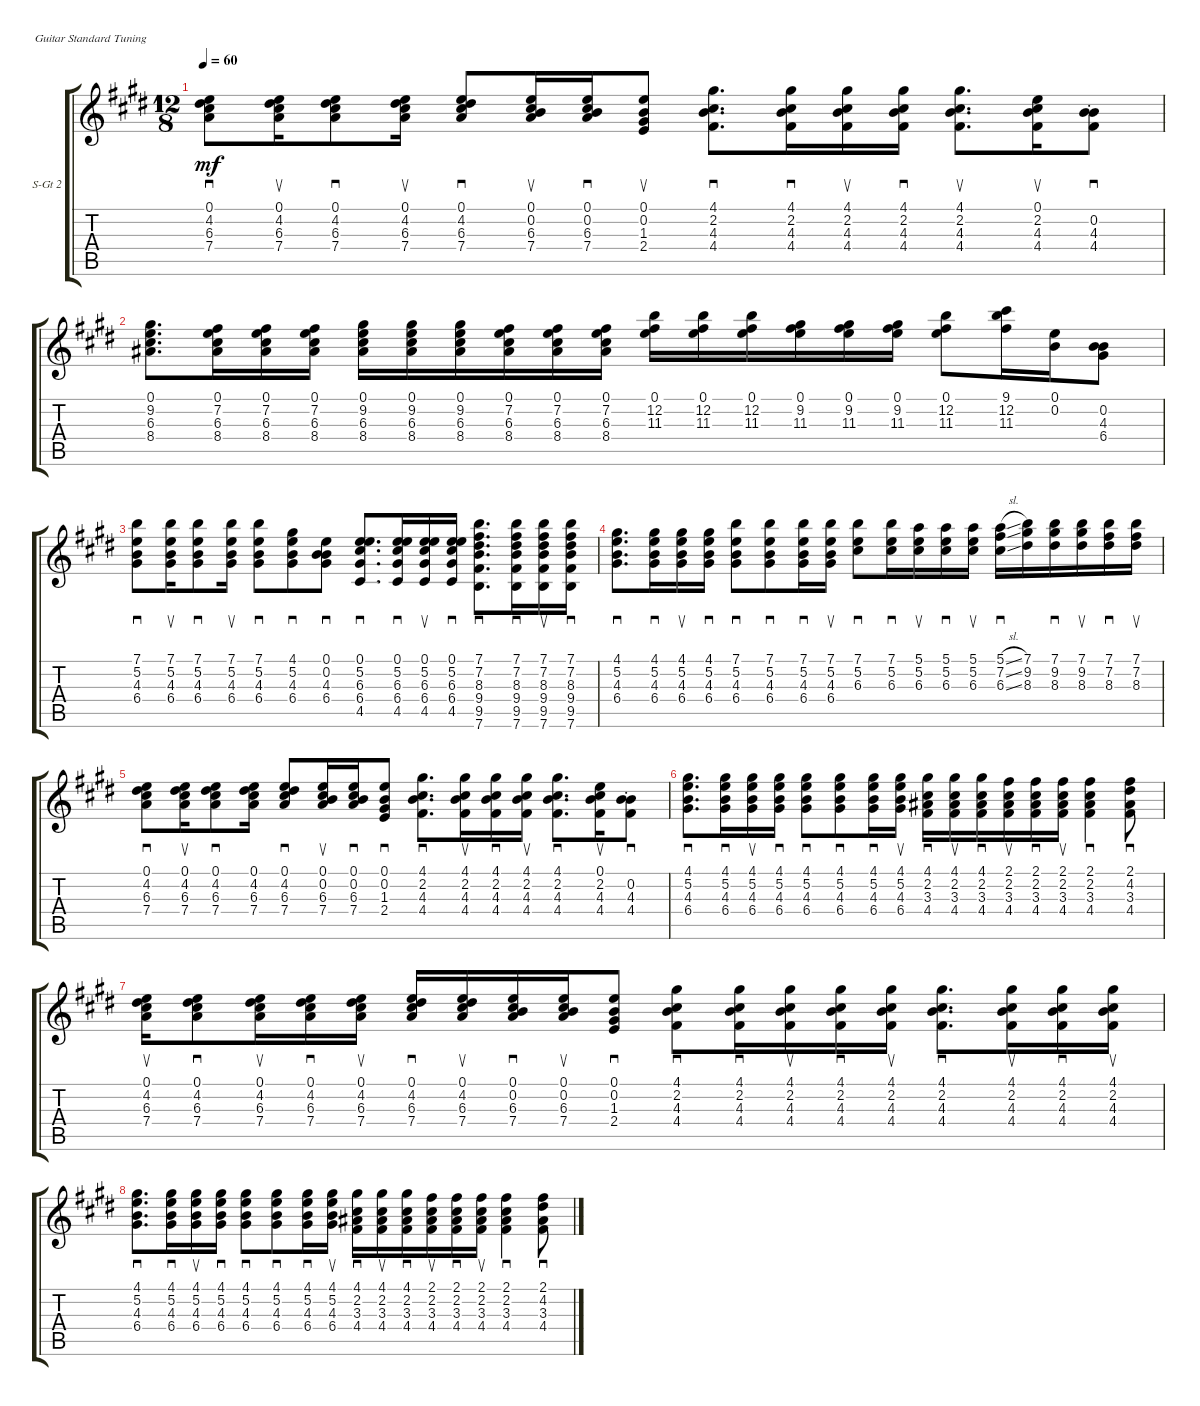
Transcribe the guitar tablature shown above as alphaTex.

\defaultSystemsLayout 4
\bracketExtendMode groupsimilarinstruments
\firstSystemTrackNameOrientation horizontal
\otherSystemsTrackNameOrientation horizontal
\track ("Acoustic Guitar 2" "S-Gt 2") {instrument acousticguitarsteel}
\staff {score tabs}
\tuning (E4 B3 G3 D3 A2 E2)
\ts (12 8)
\tempo 60
\clef g2
\ks e
(7.4 6.3 4.2 0.1).8{sd dy mf} (0.1 4.2 6.3 7.4).16{su} (7.4 6.3 4.2 0.1).8{sd} (0.1 4.2 6.3 7.4).16{su} (7.4 6.3 4.2 0.1).8{sd} (7.4 6.3 0.1 0.2).16{su} (0.2 0.1 6.3 7.4).16{sd} (2.4 1.3 0.2 0.1).8{su} (4.1 2.2 4.3 4.4).8{d sd} (4.4 4.3 2.2 4.1).16{sd} (4.1 4.3 4.4 2.2).16{su} (2.2 4.1 4.3 4.4).16{sd} (4.4 4.3 2.2 4.1).8{d su} (0.1 2.2 4.3 4.4).16{su} (4.4 4.3 0.2{st}).8{sd} |
(8.4 6.3 9.2 0.1).8{d} (0.1 7.2 6.3 8.4).16 (8.4 6.3 7.2 0.1).16 (8.4 6.3 7.2 0.1).16 (0.1 9.2 6.3 8.4).16 (0.1 9.2 6.3 8.4).16 (0.1 9.2 6.3 8.4).16 (0.1 7.2 6.3 8.4).16 (7.2 6.3 8.4 0.1).16 (7.2 6.3 8.4 0.1).16 (11.3 12.2 0.1).16 (0.1 12.2 11.3).16 (11.3 12.2 0.1).16 (0.1 9.2 11.3).16 (11.3 9.2 0.1).16 (0.1 9.2 11.3).16 (11.3 12.2 0.1).8 (9.1 12.2 11.3).16 (0.2 0.1).16 (0.2 4.3 6.4).8 |
(6.4 4.3 5.2 7.1).8{sd} (7.1 5.2 4.3 6.4).16{su} (7.1 5.2 4.3 6.4).8{sd} (7.1 5.2 4.3 6.4).16{su} (6.4 4.3 5.2 7.1).8{sd} (4.1 5.2 4.3 6.4).8{sd} (6.4 4.3 0.2 0.1).8{sd} (0.1 5.2 6.3 6.4 4.5).8{d sd} (4.5 6.4 6.3 5.2 0.1).16{sd} (4.5 0.1 5.2 6.3 6.4).16{su} (4.5 0.1 5.2 6.3 6.4).16{sd} (7.6 9.5 9.4 8.3 7.2 7.1).8{d sd} (7.6 9.5 9.4 8.3 7.2 7.1).16{sd} (7.6 9.5 9.4 8.3 7.2 7.1).16{su} (7.6 9.5 9.4 8.3 7.2 7.1).16{sd} |
(6.4 4.3 5.2 4.1).8{d sd} (4.1 5.2 4.3 6.4).16{sd} (4.1 5.2 4.3 6.4).16{su} (4.1 5.2 4.3 6.4).16{sd} (6.4 4.3 5.2 7.1).8{sd} (7.1 5.2 4.3 6.4).8{sd} (7.1 5.2 4.3 6.4).16{sd} (7.1 5.2 4.3 6.4).16{su} (7.1 5.2 6.3).8{sd} (6.3 5.2 7.1).16{sd} (5.1 5.2 6.3).16{su} (6.3 5.2 5.1).16{sd} (5.1 5.2 6.3).16{su} (6.3{sl} 7.2{sl} 5.1{sl}).16{sd} (8.3 9.2 7.1).16 (7.1 9.2 8.3).16{sd} (7.1 9.2 8.3).16{su} (8.3 7.2 7.1).16{sd} (8.3 7.2 7.1).16{su} |
(7.4 6.3 4.2 0.1).8{sd} (0.1 4.2 6.3 7.4).16{su} (7.4 6.3 4.2 0.1).8{sd} (7.4 6.3 4.2 0.1).16 (0.1 4.2 6.3 7.4).8{sd} (7.4 6.3 0.2 0.1).16{su} (0.1 0.2 6.3 7.4).16{sd} (2.4 1.3 0.2 0.1).8{sd} (4.1 2.2 4.3 4.4).8{d sd} (4.4 4.3 2.2 4.1).16{su} (4.4 4.3 2.2 4.1).16{sd} (4.4 4.3 2.2 4.1).16{su} (4.1 2.2 4.3 4.4).8{d sd} (4.4 4.3 2.2 0.1).16{su} (0.2 4.3 4.4{st}).8{sd} |
(6.4 4.3 5.2 4.1).8{d sd} (4.1 5.2 4.3 6.4).16{sd} (4.1 5.2 4.3 6.4).16{su} (4.1 5.2 4.3 6.4).16{sd} (6.4 4.3 5.2 4.1).8{sd} (4.1 5.2 4.3 6.4).8{sd} (6.4 4.3 5.2 4.1).16{sd} (4.1 5.2 4.3 6.4).16{su} (4.4 3.3 2.2 4.1).16{sd} (4.1 2.2 3.3 4.4).16{su} (4.4 3.3 2.2 4.1).16{sd} (2.1 2.2 3.3 4.4).16{su} (4.4 3.3 2.2 2.1).16{sd} (2.1 2.2 3.3 4.4).16{su} (4.4 3.3 2.2 2.1).4{sd} (2.1 4.2 3.3 4.4).8{sd} |
(7.4 6.3 4.2 0.1).16{su} (0.1 4.2 6.3 7.4).8{sd} (7.4 6.3 4.2 0.1).16{su} (0.1 4.2 6.3 7.4).16{sd} (7.4 6.3 4.2 0.1).16{su} (0.1 4.2 6.3 7.4).16{sd} (7.4 6.3 4.2 0.1).16{su} (0.1 0.2 6.3 7.4).16{sd} (6.3 7.4 0.2 0.1).16{su} (0.1 0.2 1.3 2.4).8{sd} (4.4 4.3 2.2 4.1).8{sd} (4.1 2.2 4.3 4.4).16{sd} (4.4 4.3 2.2 4.1).16{su} (4.4 4.3 2.2 4.1).16{sd} (4.4 4.3 2.2 4.1).16{su} (4.1 2.2 4.3 4.4).8{d sd} (4.4 4.3 2.2 4.1).16{su} (4.4 4.3 2.2 4.1).16{sd} (4.4 4.3 2.2 4.1).16{su} |
(6.4 4.3 5.2 4.1).8{d sd} (4.1 5.2 4.3 6.4).16{sd} (4.1 5.2 4.3 6.4).16{su} (4.1 5.2 4.3 6.4).16{sd} (6.4 4.3 5.2 4.1).8{sd} (4.1 5.2 4.3 6.4).8{sd} (6.4 4.3 5.2 4.1).16{sd} (4.1 5.2 4.3 6.4).16{su} (4.4 3.3 2.2 4.1).16{sd} (4.1 2.2 3.3 4.4).16{su} (4.4 3.3 2.2 4.1).16{sd} (2.1 2.2 3.3 4.4).16{su} (4.4 3.3 2.2 2.1).16{sd} (2.1 2.2 3.3 4.4).16{su} (4.4 3.3 2.2 2.1).4{sd} (2.1 4.2 3.3 4.4).8{sd}
